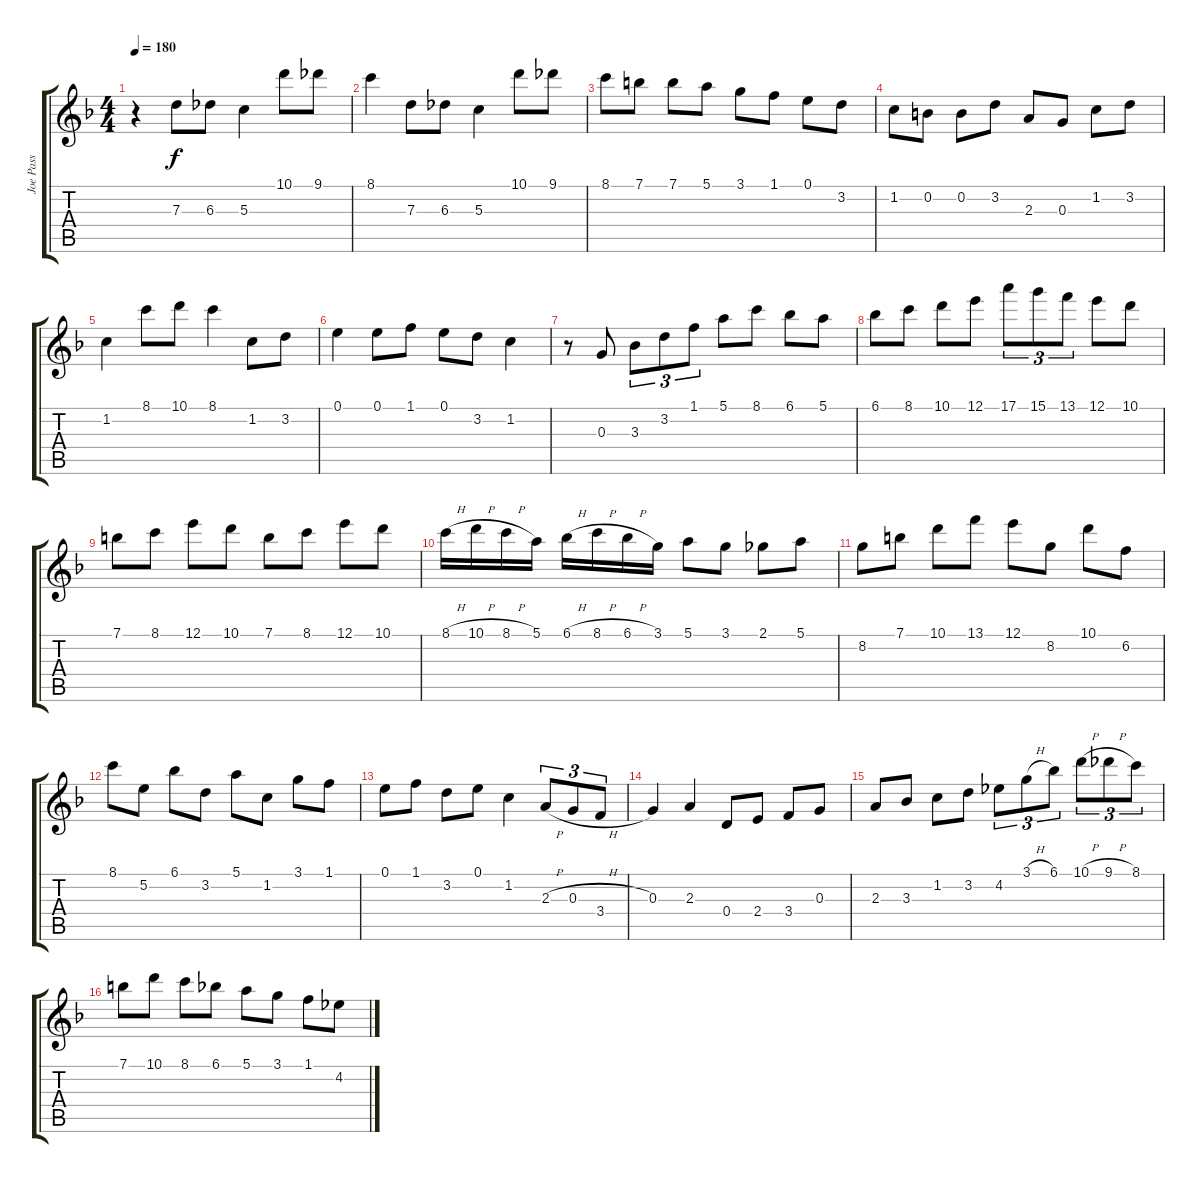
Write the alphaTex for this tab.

\track ("Joe Pass" "Joe Pass") {instrument electricguitarjazz}
\staff {score tabs}
\tuning (E4 B3 G3 D3 A2 E2) {hide}
\ts (4 4)
\tempo 180
\clef g2
\ks f
r.4{dy f instrument electricguitarjazz} 7.3.8 6.3.8 5.3.4 10.1.8 9.1.8 |
8.1.4 7.3.8 6.3.8 5.3.4 10.1.8 9.1.8 |
8.1.8 7.1.8 7.1.8 5.1.8 3.1.8 1.1.8 0.1.8 3.2.8 |
1.2.8 0.2.8 0.2.8 3.2.8 2.3.8 0.3.8 1.2.8 3.2.8 |
1.2.4 8.1.8 10.1.8 8.1.4 1.2.8 3.2.8 |
0.1.4 0.1.8 1.1.8 0.1.8 3.2.8 1.2.4 |
r.8 0.3.8 3.3.8{tu (3 2)} 3.2.8{tu (3 2)} 1.1.8{tu (3 2)} 5.1.8 8.1.8 6.1.8 5.1.8 |
6.1.8 8.1.8 10.1.8 12.1.8 17.1.8{tu (3 2)} 15.1.8{tu (3 2)} 13.1.8{tu (3 2)} 12.1.8 10.1.8 |
7.1.8 8.1.8 12.1.8 10.1.8 7.1.8 8.1.8 12.1.8 10.1.8 |
8.1{h}.16 10.1{h}.16 8.1{h}.16 5.1.16 6.1{h}.16 8.1{h}.16 6.1{h}.16 3.1.16 5.1.8 3.1.8 2.1.8 5.1.8 |
8.2.8 7.1.8 10.1.8 13.1.8 12.1.8 8.2.8 10.1.8 6.2.8 |
8.1.8 5.2.8 6.1.8 3.2.8 5.1.8 1.2.8 3.1.8 1.1.8 |
0.1.8 1.1.8 3.2.8 0.1.8 1.2.4 2.3{h}.8{tu (3 2)} 0.3{h}.8{tu (3 2)} 3.4.8{tu (3 2)} |
0.3.4 2.3.4 0.4.8 2.4.8 3.4.8 0.3.8 |
2.3.8 3.3.8 1.2.8 3.2.8 4.2.8{tu (3 2)} 3.1{h}.8{tu (3 2)} 6.1.8{tu (3 2)} 10.1{h}.8{tu (3 2)} 9.1{h}.8{tu (3 2)} 8.1.8{tu (3 2)} |
7.1.8 10.1.8 8.1.8 6.1.8 5.1.8 3.1.8 1.1.8 4.2.8
